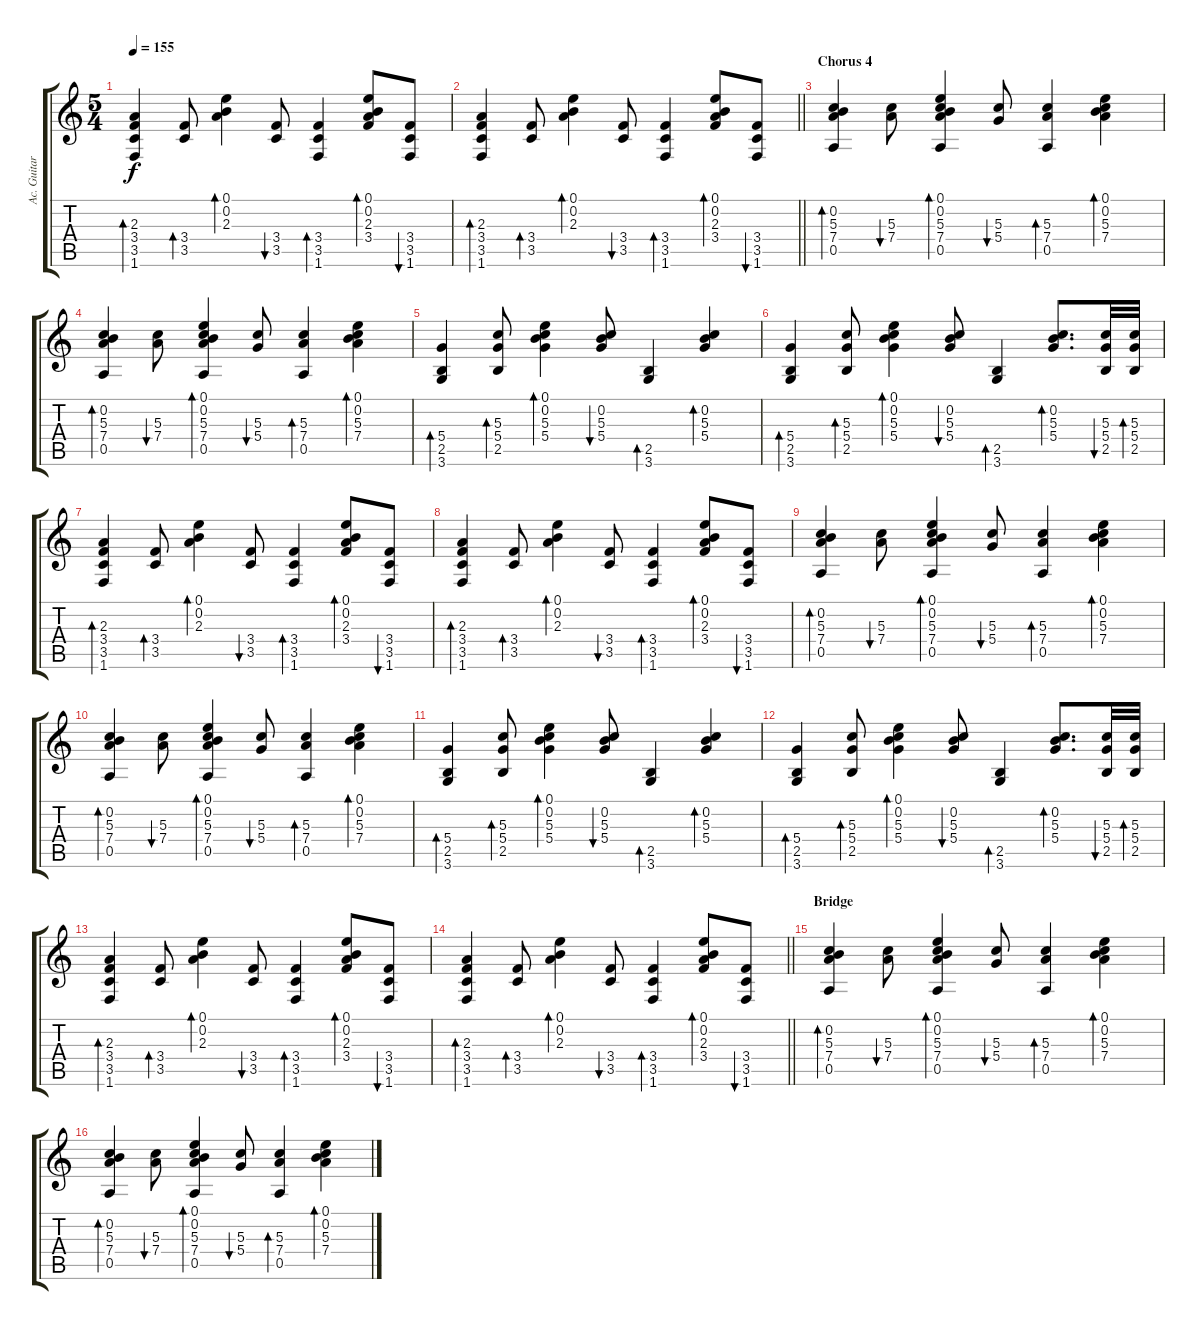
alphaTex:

\track ("Ac. Guitar" "Ac. Guitar") {instrument acousticguitarsteel}
\staff {score tabs}
\tuning (E4 B3 G3 D3 A2 E2) {hide}
\ts (5 4)
\tempo 155
\clef g2
\ks c
(2.3 3.4 3.5 1.6).4{bd 30 dy f} (3.4 3.5).8{bd 30} (0.1 0.2 2.3).4{bd 30} (3.4 3.5).8{bu 30} (3.4 3.5 1.6).4{bd 30} (0.1 0.2 2.3 3.4).8{bd 30} (3.4 3.5 1.6).8{bu 30} |
\barLineRight lightlight
(2.3 3.4 3.5 1.6).4{bd 30} (3.4 3.5).8{bd 30} (0.1 0.2 2.3).4{bd 30} (3.4 3.5).8{bu 30} (3.4 3.5 1.6).4{bd 30} (0.1 0.2 2.3 3.4).8{bd 30} (3.4 3.5 1.6).8{bu 30} |
\section ("" "Chorus 4")
(0.2 5.3 7.4 0.5).4{bd 30} (5.3 7.4).8{bu 30} (0.1 0.2 5.3 7.4 0.5).4{bd 30} (5.3 5.4).8{bu 30} (5.3 7.4 0.5).4{bd 30} (0.1 0.2 5.3 7.4).4{bd 30} |
(0.2 5.3 7.4 0.5).4{bd 30} (5.3 7.4).8{bu 30} (0.1 0.2 5.3 7.4 0.5).4{bd 30} (5.3 5.4).8{bu 30} (5.3 7.4 0.5).4{bd 30} (0.1 0.2 5.3 7.4).4{bd 30} |
(5.4 2.5 3.6).4{bd 30} (5.3 5.4 2.5).8{bd 30} (0.1 0.2 5.3 5.4).4{bd 30} (0.2 5.3 5.4).8{bu 30} (2.5 3.6).4{bd 30} (0.2 5.3 5.4).4{bd 30} |
(5.4 2.5 3.6).4{bd 30} (5.3 5.4 2.5).8{bd 30} (0.1 0.2 5.3 5.4).4{bd 30} (0.2 5.3 5.4).8{bu 30} (2.5 3.6).4{bd 30} (0.2 5.3 5.4).8{d bd 30} (5.3 5.4 2.5).32{bu 30} (5.3 5.4 2.5).32{bd 30} |
(2.3 3.4 3.5 1.6).4{bd 30} (3.4 3.5).8{bd 30} (0.1 0.2 2.3).4{bd 30} (3.4 3.5).8{bu 30} (3.4 3.5 1.6).4{bd 30} (0.1 0.2 2.3 3.4).8{bd 30} (3.4 3.5 1.6).8{bu 30} |
(2.3 3.4 3.5 1.6).4{bd 30} (3.4 3.5).8{bd 30} (0.1 0.2 2.3).4{bd 30} (3.4 3.5).8{bu 30} (3.4 3.5 1.6).4{bd 30} (0.1 0.2 2.3 3.4).8{bd 30} (3.4 3.5 1.6).8{bu 30} |
(0.2 5.3 7.4 0.5).4{bd 30} (5.3 7.4).8{bu 30} (0.1 0.2 5.3 7.4 0.5).4{bd 30} (5.3 5.4).8{bu 30} (5.3 7.4 0.5).4{bd 30} (0.1 0.2 5.3 7.4).4{bd 30} |
(0.2 5.3 7.4 0.5).4{bd 30} (5.3 7.4).8{bu 30} (0.1 0.2 5.3 7.4 0.5).4{bd 30} (5.3 5.4).8{bu 30} (5.3 7.4 0.5).4{bd 30} (0.1 0.2 5.3 7.4).4{bd 30} |
(5.4 2.5 3.6).4{bd 30} (5.3 5.4 2.5).8{bd 30} (0.1 0.2 5.3 5.4).4{bd 30} (0.2 5.3 5.4).8{bu 30} (2.5 3.6).4{bd 30} (0.2 5.3 5.4).4{bd 30} |
(5.4 2.5 3.6).4{bd 30} (5.3 5.4 2.5).8{bd 30} (0.1 0.2 5.3 5.4).4{bd 30} (0.2 5.3 5.4).8{bu 30} (2.5 3.6).4{bd 30} (0.2 5.3 5.4).8{d bd 30} (5.3 5.4 2.5).32{bu 30} (5.3 5.4 2.5).32{bd 30} |
(2.3 3.4 3.5 1.6).4{bd 30} (3.4 3.5).8{bd 30} (0.1 0.2 2.3).4{bd 30} (3.4 3.5).8{bu 30} (3.4 3.5 1.6).4{bd 30} (0.1 0.2 2.3 3.4).8{bd 30} (3.4 3.5 1.6).8{bu 30} |
\barLineRight lightlight
(2.3 3.4 3.5 1.6).4{bd 30} (3.4 3.5).8{bd 30} (0.1 0.2 2.3).4{bd 30} (3.4 3.5).8{bu 30} (3.4 3.5 1.6).4{bd 30} (0.1 0.2 2.3 3.4).8{bd 30} (3.4 3.5 1.6).8{bu 30} |
\section ("" "Bridge")
(0.2 5.3 7.4 0.5).4{bd 30} (5.3 7.4).8{bu 30} (0.1 0.2 5.3 7.4 0.5).4{bd 30} (5.3 5.4).8{bu 30} (5.3 7.4 0.5).4{bd 30} (0.1 0.2 5.3 7.4).4{bd 30} |
(0.2 5.3 7.4 0.5).4{bd 30} (5.3 7.4).8{bu 30} (0.1 0.2 5.3 7.4 0.5).4{bd 30} (5.3 5.4).8{bu 30} (5.3 7.4 0.5).4{bd 30} (0.1 0.2 5.3 7.4).4{bd 30}
